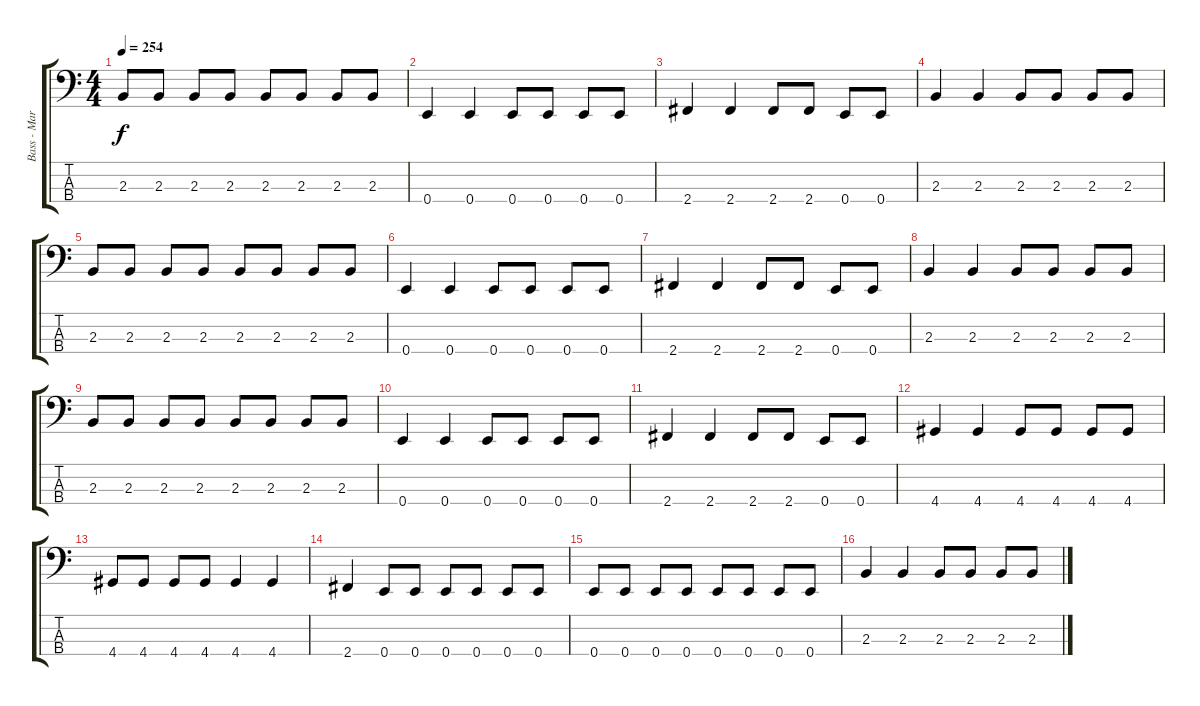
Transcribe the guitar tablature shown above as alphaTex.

\track ("Bass - Mark Allan Hoppus" "Bass - Mar") {instrument electricbasspick}
\staff {score tabs}
\tuning (G2 D2 A1 E1) {hide}
\ts (4 4)
\tempo 254
\clef f4
\ks c
2.3.8{dy f} 2.3.8 2.3.8 2.3.8 2.3.8 2.3.8 2.3.8 2.3.8 |
0.4.4 0.4.4 0.4.8 0.4.8 0.4.8 0.4.8 |
2.4.4 2.4.4 2.4.8 2.4.8 0.4.8 0.4.8 |
2.3.4 2.3.4 2.3.8 2.3.8 2.3.8 2.3.8 |
2.3.8 2.3.8 2.3.8 2.3.8 2.3.8 2.3.8 2.3.8 2.3.8 |
0.4.4 0.4.4 0.4.8 0.4.8 0.4.8 0.4.8 |
2.4.4 2.4.4 2.4.8 2.4.8 0.4.8 0.4.8 |
2.3.4 2.3.4 2.3.8 2.3.8 2.3.8 2.3.8 |
2.3.8 2.3.8 2.3.8 2.3.8 2.3.8 2.3.8 2.3.8 2.3.8 |
0.4.4 0.4.4 0.4.8 0.4.8 0.4.8 0.4.8 |
2.4.4 2.4.4 2.4.8 2.4.8 0.4.8 0.4.8 |
4.4.4 4.4.4 4.4.8 4.4.8 4.4.8 4.4.8 |
4.4.8 4.4.8 4.4.8 4.4.8 4.4.4 4.4.4 |
2.4.4 0.4.8 0.4.8 0.4.8 0.4.8 0.4.8 0.4.8 |
0.4.8 0.4.8 0.4.8 0.4.8 0.4.8 0.4.8 0.4.8 0.4.8 |
2.3.4 2.3.4 2.3.8 2.3.8 2.3.8 2.3.8
